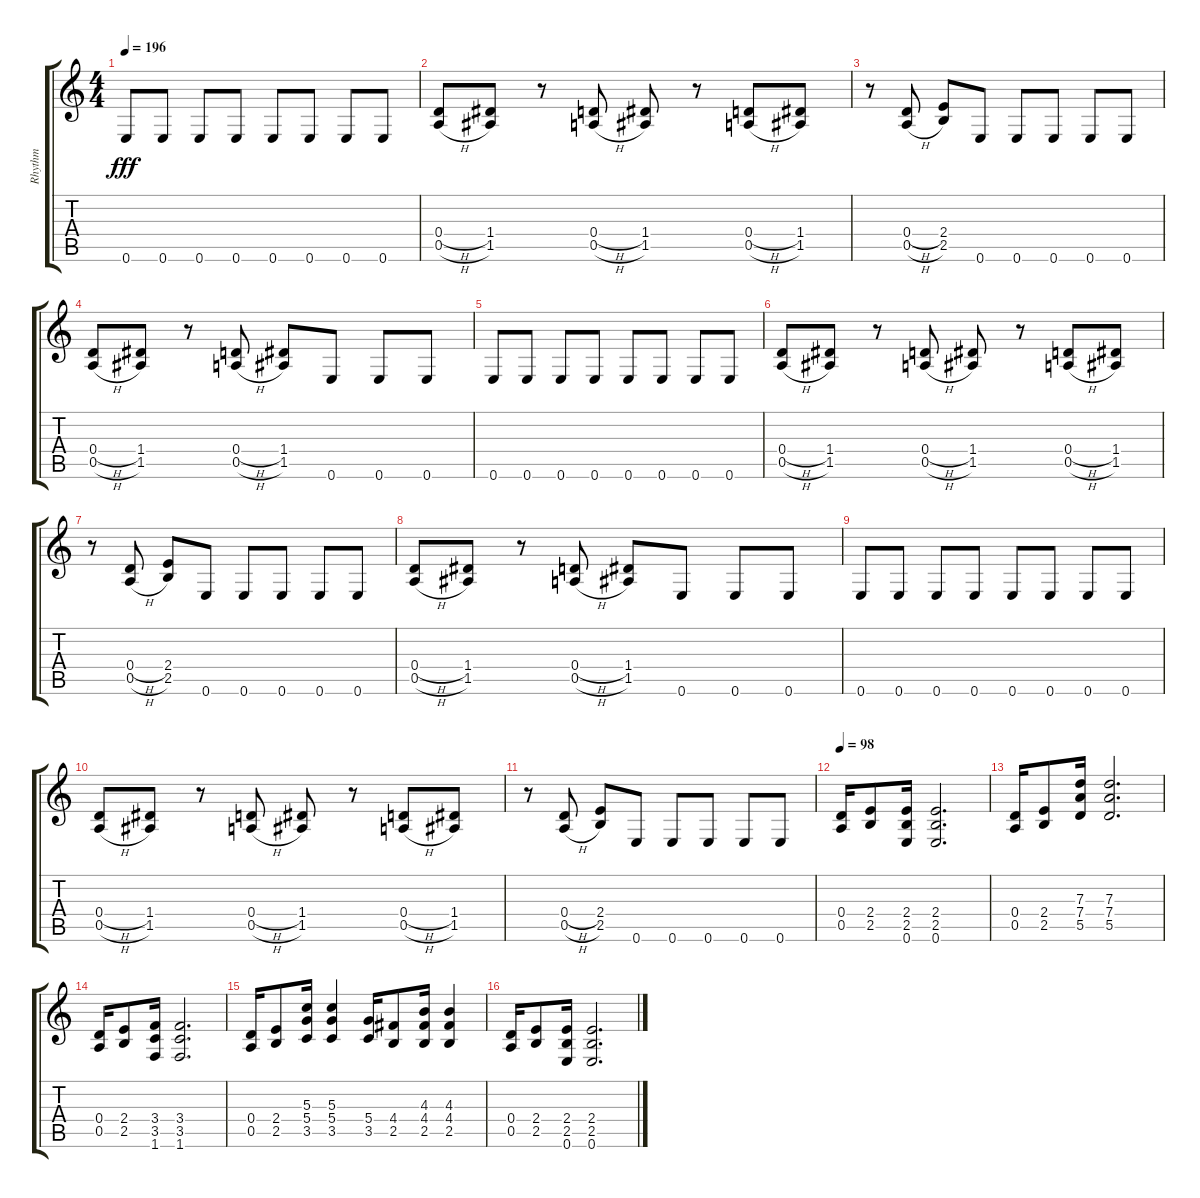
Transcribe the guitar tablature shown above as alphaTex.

\track ("Rhythm" "Rhythm") {instrument electricguitarclean}
\staff {score tabs}
\tuning (E4 B3 G3 D3 A2 E2) {hide}
\ts (4 4)
\tempo 196
\clef g2
\ks c
0.6.8{dy fff} 0.6.8 0.6.8 0.6.8 0.6.8 0.6.8 0.6.8 0.6.8 |
(0.4{h} 0.5{h}).8 (1.4 1.5).8 r.8 (0.4{h} 0.5{h}).8 (1.4 1.5).8 r.8 (0.4{h} 0.5{h}).8 (1.4 1.5).8 |
r.8 (0.4{h} 0.5{h}).8 (2.4 2.5).8 0.6.8 0.6.8 0.6.8 0.6.8 0.6.8 |
(0.4{h} 0.5{h}).8 (1.4 1.5).8 r.8 (0.4{h} 0.5{h}).8 (1.4 1.5).8 0.6.8 0.6.8 0.6.8 |
0.6.8 0.6.8 0.6.8 0.6.8 0.6.8 0.6.8 0.6.8 0.6.8 |
(0.4{h} 0.5{h}).8 (1.4 1.5).8 r.8 (0.4{h} 0.5{h}).8 (1.4 1.5).8 r.8 (0.4{h} 0.5{h}).8 (1.4 1.5).8 |
r.8 (0.4{h} 0.5{h}).8 (2.4 2.5).8 0.6.8 0.6.8 0.6.8 0.6.8 0.6.8 |
(0.4{h} 0.5{h}).8 (1.4 1.5).8 r.8 (0.4{h} 0.5{h}).8 (1.4 1.5).8 0.6.8 0.6.8 0.6.8 |
0.6.8 0.6.8 0.6.8 0.6.8 0.6.8 0.6.8 0.6.8 0.6.8 |
(0.4{h} 0.5{h}).8 (1.4 1.5).8 r.8 (0.4{h} 0.5{h}).8 (1.4 1.5).8 r.8 (0.4{h} 0.5{h}).8 (1.4 1.5).8 |
r.8 (0.4{h} 0.5{h}).8 (2.4 2.5).8 0.6.8 0.6.8 0.6.8 0.6.8 0.6.8 |
\tempo 98
(0.4 0.5).16 (2.4 2.5).8 (2.4 2.5 0.6).16 (2.4 2.5 0.6).2{d} |
(0.4 0.5).16 (2.4 2.5).8 (7.3 7.4 5.5).16 (7.3 7.4 5.5).2{d} |
(0.4 0.5).16 (2.4 2.5).8 (3.4 3.5 1.6).16 (3.4 3.5 1.6).2{d} |
(0.4 0.5).16 (2.4 2.5).8 (5.3 5.4 3.5).16 (5.3 5.4 3.5).4 (5.4 3.5).16 (4.4 2.5).8 (4.3 4.4 2.5).16 (4.3 4.4 2.5).4 |
(0.4 0.5).16 (2.4 2.5).8 (2.4 2.5 0.6).16 (2.4 2.5 0.6).2{d}
